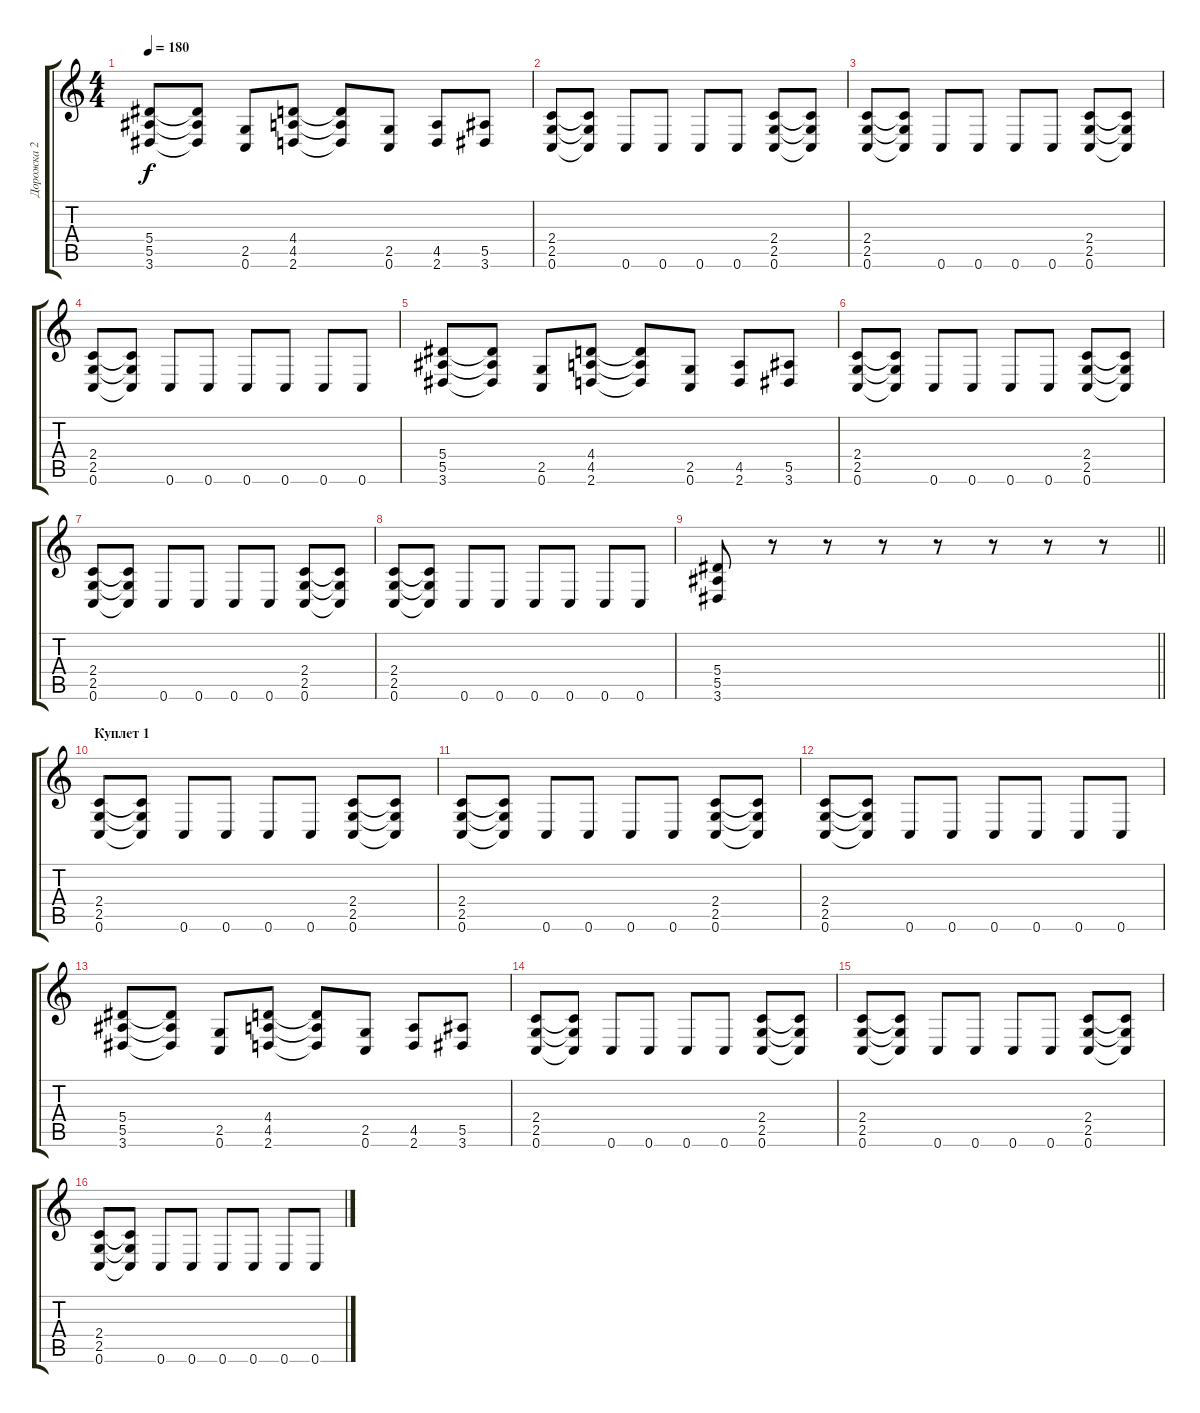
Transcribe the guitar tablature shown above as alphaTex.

\track ("Дорожка 2" "Дорожка 2") {instrument distortionguitar}
\staff {score tabs}
\tuning (C4 G3 Eb3 Bb2 F2 C2) {hide}
\ts (4 4)
\tempo 180
\clef g2
\ks c
(5.4 5.5 3.6).8{dy f} (5.4{t} 5.5{t} 3.6{t}).8 (2.5 0.6).8 (4.4 4.5 2.6).8 (4.4{t} 4.5{t} 2.6{t}).8 (2.5 0.6).8 (4.5 2.6).8 (5.5 3.6).8 |
(2.4 2.5 0.6).8 (2.4{t} 2.5{t} 0.6{t}).8 0.6.8 0.6.8 0.6.8 0.6.8 (2.4 2.5 0.6).8 (2.4{t} 2.5{t} 0.6{t}).8 |
(2.4 2.5 0.6).8 (2.4{t} 2.5{t} 0.6{t}).8 0.6.8 0.6.8 0.6.8 0.6.8 (2.4 2.5 0.6).8 (2.4{t} 2.5{t} 0.6{t}).8 |
(2.4 2.5 0.6).8 (2.4{t} 2.5{t} 0.6{t}).8 0.6.8 0.6.8 0.6.8 0.6.8 0.6.8 0.6.8 |
(5.4 5.5 3.6).8 (5.4{t} 5.5{t} 3.6{t}).8 (2.5 0.6).8 (4.4 4.5 2.6).8 (4.4{t} 4.5{t} 2.6{t}).8 (2.5 0.6).8 (4.5 2.6).8 (5.5 3.6).8 |
(2.4 2.5 0.6).8 (2.4{t} 2.5{t} 0.6{t}).8 0.6.8 0.6.8 0.6.8 0.6.8 (2.4 2.5 0.6).8 (2.4{t} 2.5{t} 0.6{t}).8 |
(2.4 2.5 0.6).8 (2.4{t} 2.5{t} 0.6{t}).8 0.6.8 0.6.8 0.6.8 0.6.8 (2.4 2.5 0.6).8 (2.4{t} 2.5{t} 0.6{t}).8 |
(2.4 2.5 0.6).8 (2.4{t} 2.5{t} 0.6{t}).8 0.6.8 0.6.8 0.6.8 0.6.8 0.6.8 0.6.8 |
\barLineRight lightlight
(5.4 5.5 3.6).8 r.8 r.8 r.8 r.8 r.8 r.8 r.8 |
\section ("" "Куплет 1")
(2.4 2.5 0.6).8 (2.4{t} 2.5{t} 0.6{t}).8 0.6.8 0.6.8 0.6.8 0.6.8 (2.4 2.5 0.6).8 (2.4{t} 2.5{t} 0.6{t}).8 |
(2.4 2.5 0.6).8 (2.4{t} 2.5{t} 0.6{t}).8 0.6.8 0.6.8 0.6.8 0.6.8 (2.4 2.5 0.6).8 (2.4{t} 2.5{t} 0.6{t}).8 |
(2.4 2.5 0.6).8 (2.4{t} 2.5{t} 0.6{t}).8 0.6.8 0.6.8 0.6.8 0.6.8 0.6.8 0.6.8 |
(5.4 5.5 3.6).8 (5.4{t} 5.5{t} 3.6{t}).8 (2.5 0.6).8 (4.4 4.5 2.6).8 (4.4{t} 4.5{t} 2.6{t}).8 (2.5 0.6).8 (4.5 2.6).8 (5.5 3.6).8 |
(2.4 2.5 0.6).8 (2.4{t} 2.5{t} 0.6{t}).8 0.6.8 0.6.8 0.6.8 0.6.8 (2.4 2.5 0.6).8 (2.4{t} 2.5{t} 0.6{t}).8 |
(2.4 2.5 0.6).8 (2.4{t} 2.5{t} 0.6{t}).8 0.6.8 0.6.8 0.6.8 0.6.8 (2.4 2.5 0.6).8 (2.4{t} 2.5{t} 0.6{t}).8 |
(2.4 2.5 0.6).8 (2.4{t} 2.5{t} 0.6{t}).8 0.6.8 0.6.8 0.6.8 0.6.8 0.6.8 0.6.8
